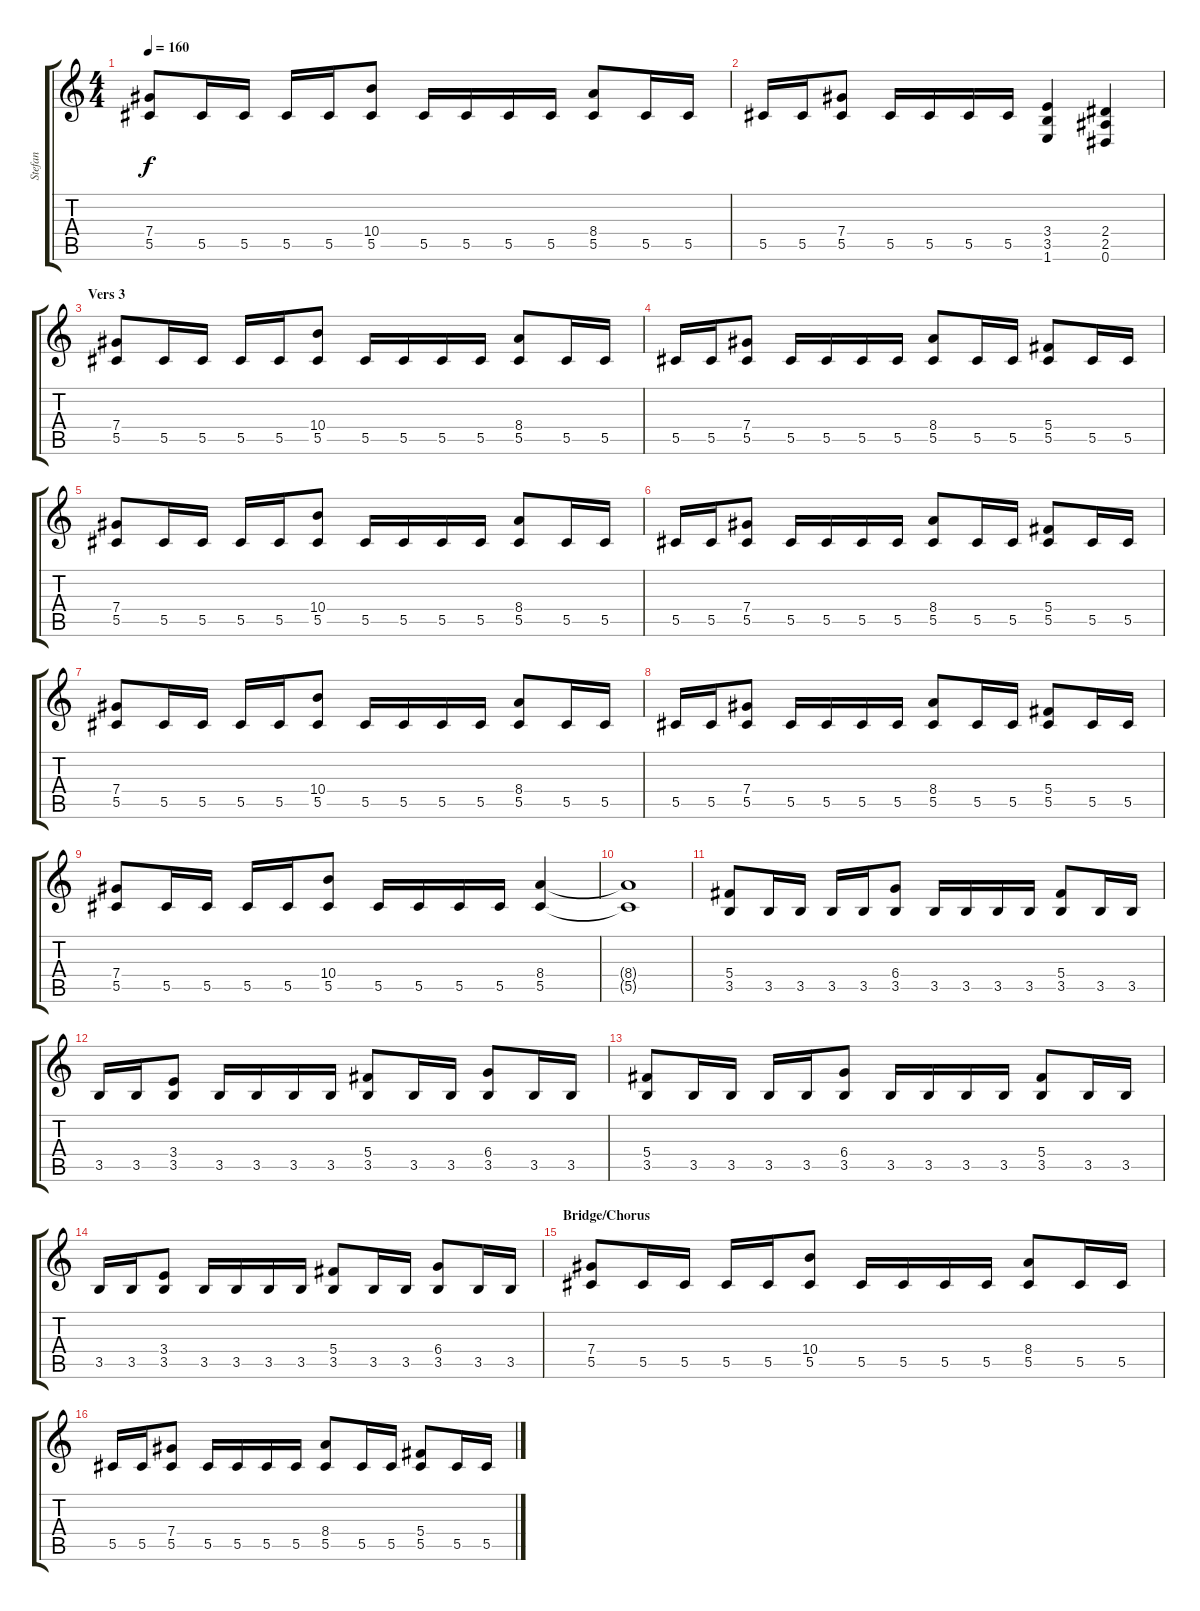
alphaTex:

\track ("Stefan" "Stefan") {instrument distortionguitar}
\staff {score tabs}
\tuning (Eb4 Bb3 Gb3 Db3 Ab2 Eb2) {hide}
\ts (4 4)
\tempo 160
\clef g2
\ks c
(7.4 5.5).8{dy f} 5.5.16 5.5.16 5.5.16 5.5.16 (10.4 5.5).8 5.5.16 5.5.16 5.5.16 5.5.16 (8.4 5.5).8 5.5.16 5.5.16 |
5.5.16 5.5.16 (7.4 5.5).8 5.5.16 5.5.16 5.5.16 5.5.16 (3.4 3.5 1.6).4 (2.4 2.5 0.6).4 |
\section ("" "Vers 3")
(7.4 5.5).8 5.5.16 5.5.16 5.5.16 5.5.16 (10.4 5.5).8 5.5.16 5.5.16 5.5.16 5.5.16 (8.4 5.5).8 5.5.16 5.5.16 |
5.5.16 5.5.16 (7.4 5.5).8 5.5.16 5.5.16 5.5.16 5.5.16 (8.4 5.5).8 5.5.16 5.5.16 (5.4 5.5).8 5.5.16 5.5.16 |
(7.4 5.5).8 5.5.16 5.5.16 5.5.16 5.5.16 (10.4 5.5).8 5.5.16 5.5.16 5.5.16 5.5.16 (8.4 5.5).8 5.5.16 5.5.16 |
5.5.16 5.5.16 (7.4 5.5).8 5.5.16 5.5.16 5.5.16 5.5.16 (8.4 5.5).8 5.5.16 5.5.16 (5.4 5.5).8 5.5.16 5.5.16 |
(7.4 5.5).8 5.5.16 5.5.16 5.5.16 5.5.16 (10.4 5.5).8 5.5.16 5.5.16 5.5.16 5.5.16 (8.4 5.5).8 5.5.16 5.5.16 |
5.5.16 5.5.16 (7.4 5.5).8 5.5.16 5.5.16 5.5.16 5.5.16 (8.4 5.5).8 5.5.16 5.5.16 (5.4 5.5).8 5.5.16 5.5.16 |
(7.4 5.5).8 5.5.16 5.5.16 5.5.16 5.5.16 (10.4 5.5).8 5.5.16 5.5.16 5.5.16 5.5.16 (8.4 5.5).4 |
(8.4{t} 5.5{t}).1 |
(5.4 3.5).8 3.5.16 3.5.16 3.5.16 3.5.16 (6.4 3.5).8 3.5.16 3.5.16 3.5.16 3.5.16 (5.4 3.5).8 3.5.16 3.5.16 |
3.5.16 3.5.16 (3.4 3.5).8 3.5.16 3.5.16 3.5.16 3.5.16 (5.4 3.5).8 3.5.16 3.5.16 (6.4 3.5).8 3.5.16 3.5.16 |
(5.4 3.5).8 3.5.16 3.5.16 3.5.16 3.5.16 (6.4 3.5).8 3.5.16 3.5.16 3.5.16 3.5.16 (5.4 3.5).8 3.5.16 3.5.16 |
3.5.16 3.5.16 (3.4 3.5).8 3.5.16 3.5.16 3.5.16 3.5.16 (5.4 3.5).8 3.5.16 3.5.16 (6.4 3.5).8 3.5.16 3.5.16 |
\section ("" "Bridge/Chorus")
(7.4 5.5).8 5.5.16 5.5.16 5.5.16 5.5.16 (10.4 5.5).8 5.5.16 5.5.16 5.5.16 5.5.16 (8.4 5.5).8 5.5.16 5.5.16 |
5.5.16 5.5.16 (7.4 5.5).8 5.5.16 5.5.16 5.5.16 5.5.16 (8.4 5.5).8 5.5.16 5.5.16 (5.4 5.5).8 5.5.16 5.5.16
